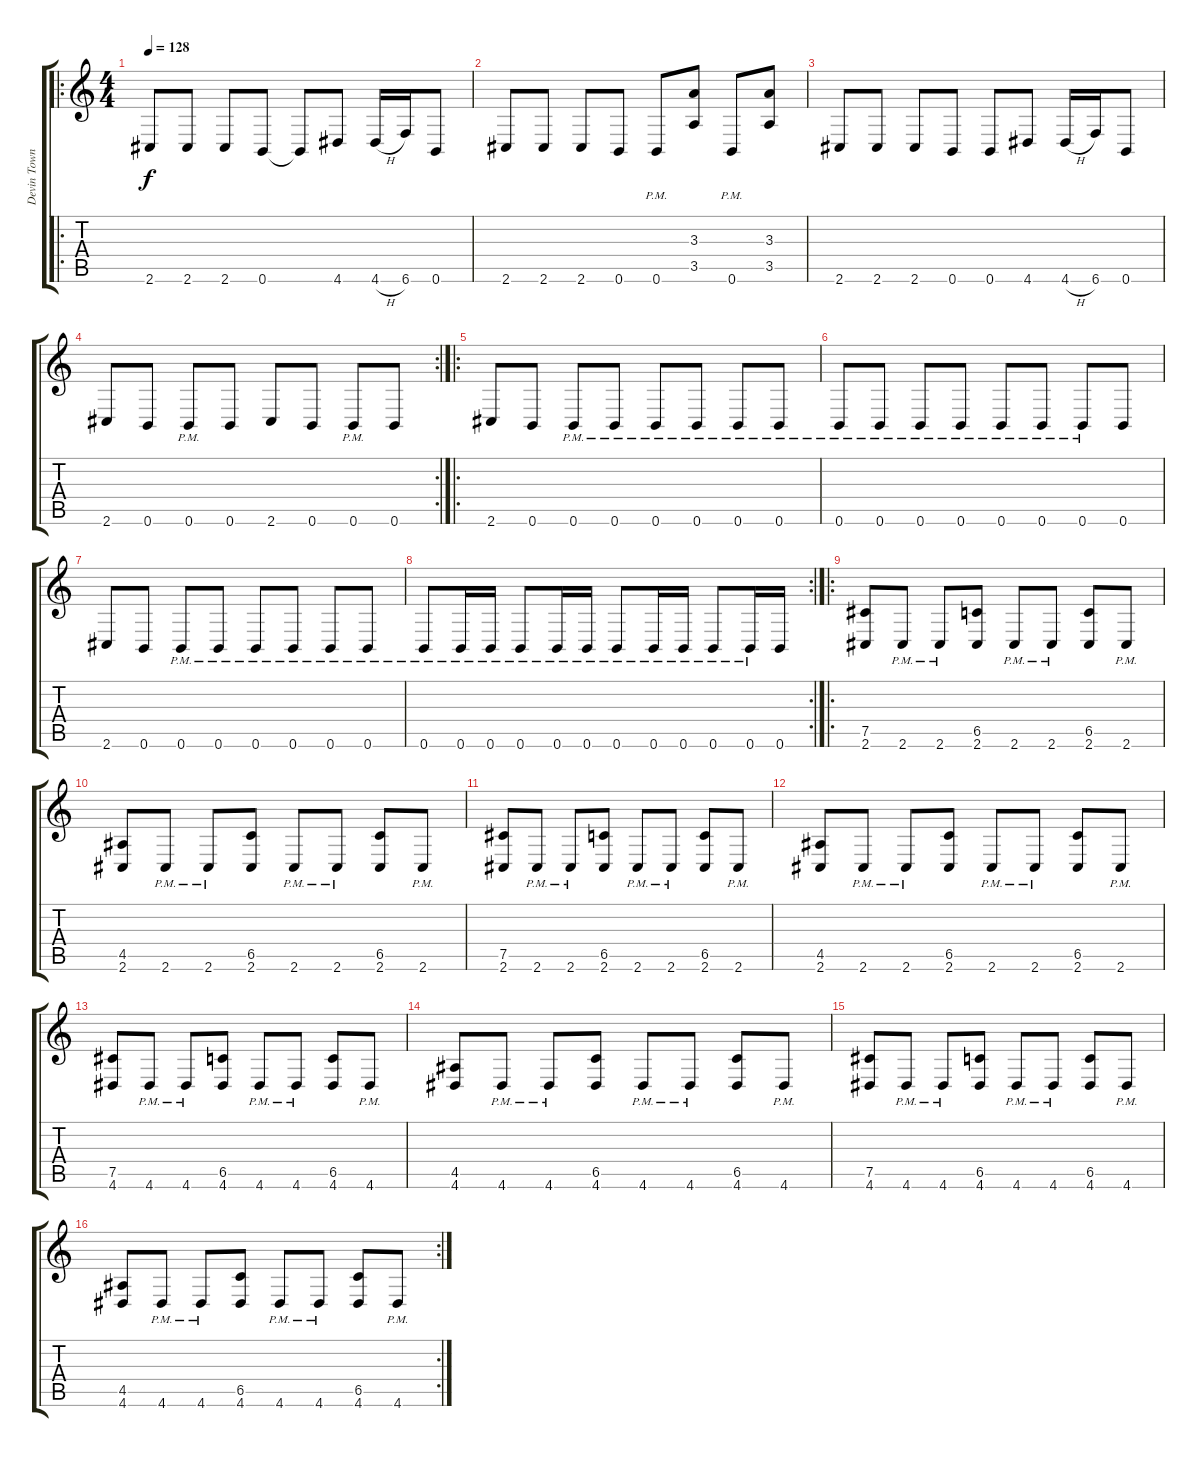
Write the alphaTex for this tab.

\track ("Devin Townsend" "Devin Town") {instrument distortionguitar}
\staff {score tabs}
\tuning (Eb4 B3 Gb3 B2 Gb2 B1) {hide}
\ro
\ts (4 4)
\tempo 128
\clef g2
\ks c
2.6.8{dy f} 2.6.8 2.6.8 0.6.8 0.6{t}.8 4.6.8 4.6{h}.16 6.6.16 0.6.8 |
2.6.8 2.6.8 2.6.8 0.6.8 0.6{pm}.8 (3.3 3.5).8 0.6{pm}.8 (3.3 3.5).8 |
2.6.8 2.6.8 2.6.8 0.6.8 0.6.8 4.6.8 4.6{h}.16 6.6.16 0.6.8 |
\rc 2
2.6.8 0.6.8 0.6{pm}.8 0.6.8 2.6.8 0.6.8 0.6{pm}.8 0.6.8 |
\ro
2.6.8 0.6.8 0.6{pm}.8 0.6{pm}.8 0.6{pm}.8 0.6{pm}.8 0.6{pm}.8 0.6{pm}.8 |
0.6{pm}.8 0.6{pm}.8 0.6{pm}.8 0.6{pm}.8 0.6{pm}.8 0.6{pm}.8 0.6{pm}.8 0.6.8 |
2.6.8 0.6.8 0.6{pm}.8 0.6{pm}.8 0.6{pm}.8 0.6{pm}.8 0.6{pm}.8 0.6{pm}.8 |
\rc 2
0.6{pm}.8 0.6{pm}.16 0.6{pm}.16 0.6{pm}.8 0.6{pm}.16 0.6{pm}.16 0.6{pm}.8 0.6{pm}.16 0.6{pm}.16 0.6{pm}.8 0.6{pm}.16 0.6.16 |
\ro
(7.5 2.6).8 2.6{pm}.8 2.6{pm}.8 (6.5 2.6).8 2.6{pm}.8 2.6{pm}.8 (6.5 2.6).8 2.6{pm}.8 |
(4.5 2.6).8 2.6{pm}.8 2.6{pm}.8 (6.5 2.6).8 2.6{pm}.8 2.6{pm}.8 (6.5 2.6).8 2.6{pm}.8 |
(7.5 2.6).8 2.6{pm}.8 2.6{pm}.8 (6.5 2.6).8 2.6{pm}.8 2.6{pm}.8 (6.5 2.6).8 2.6{pm}.8 |
(4.5 2.6).8 2.6{pm}.8 2.6{pm}.8 (6.5 2.6).8 2.6{pm}.8 2.6{pm}.8 (6.5 2.6).8 2.6{pm}.8 |
(7.5 4.6).8 4.6{pm}.8 4.6{pm}.8 (6.5 4.6).8 4.6{pm}.8 4.6{pm}.8 (6.5 4.6).8 4.6{pm}.8 |
(4.5 4.6).8 4.6{pm}.8 4.6{pm}.8 (6.5 4.6).8 4.6{pm}.8 4.6{pm}.8 (6.5 4.6).8 4.6{pm}.8 |
(7.5 4.6).8 4.6{pm}.8 4.6{pm}.8 (6.5 4.6).8 4.6{pm}.8 4.6{pm}.8 (6.5 4.6).8 4.6{pm}.8 |
\rc 2
(4.5 4.6).8 4.6{pm}.8 4.6{pm}.8 (6.5 4.6).8 4.6{pm}.8 4.6{pm}.8 (6.5 4.6).8 4.6{pm}.8
